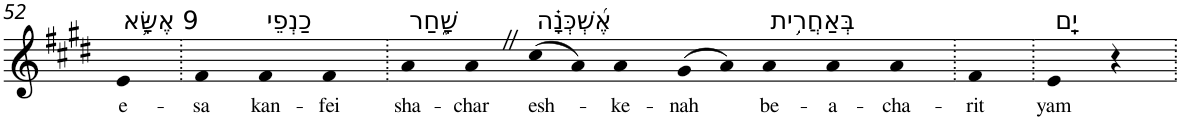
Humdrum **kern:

**kern	**text
*part1	*part1
*staff1	*staff1
*I"Piano	*
*I'Pno	*
!!LO:PB:g=z
*clefG2	*
*k[f#c#g#d#]	*
*E:	*
=52	=52
!LO:TX:a:t=9 אֶשָּׂ֥א	!
!	!LO:LY:b
4e	e-
=53.	=53.
!	!LO:LY:b
4f#	-sa
!LO:TX:a:t=כַנְפֵי	!
!	!LO:LY:b
4f#	kan-
!	!LO:LY:b
4f#	-fei
=54.	=54.
!LO:TX:a:t=שָׁ֑חַר	!
!	!LO:LY:b
4a	sha-
!	!LO:LY:b
4aZ	-char
!LO:TX:a:t=אֶ֝שְׁכְּנָ֗ה	!
!	!LO:LY:b
(>8cc#	esh-
8a)	.
!	!LO:LY:b
4a	-ke-
!	!LO:LY:b
(>8g#	-nah
8a)	.
!LO:TX:a:t=בְּאַחֲרִ֥ית	!
!	!LO:LY:b
4a	be-
!	!LO:LY:b
4a	-a-
!	!LO:LY:b
4a	-cha-
=55.	=55.
!	!LO:LY:b
4f#	-rit
=56.	=56.
!LO:TX:a:t=יָֽם	!
!	!LO:LY:b
4e	yam
4r	.
=.	=.
*-	*-
